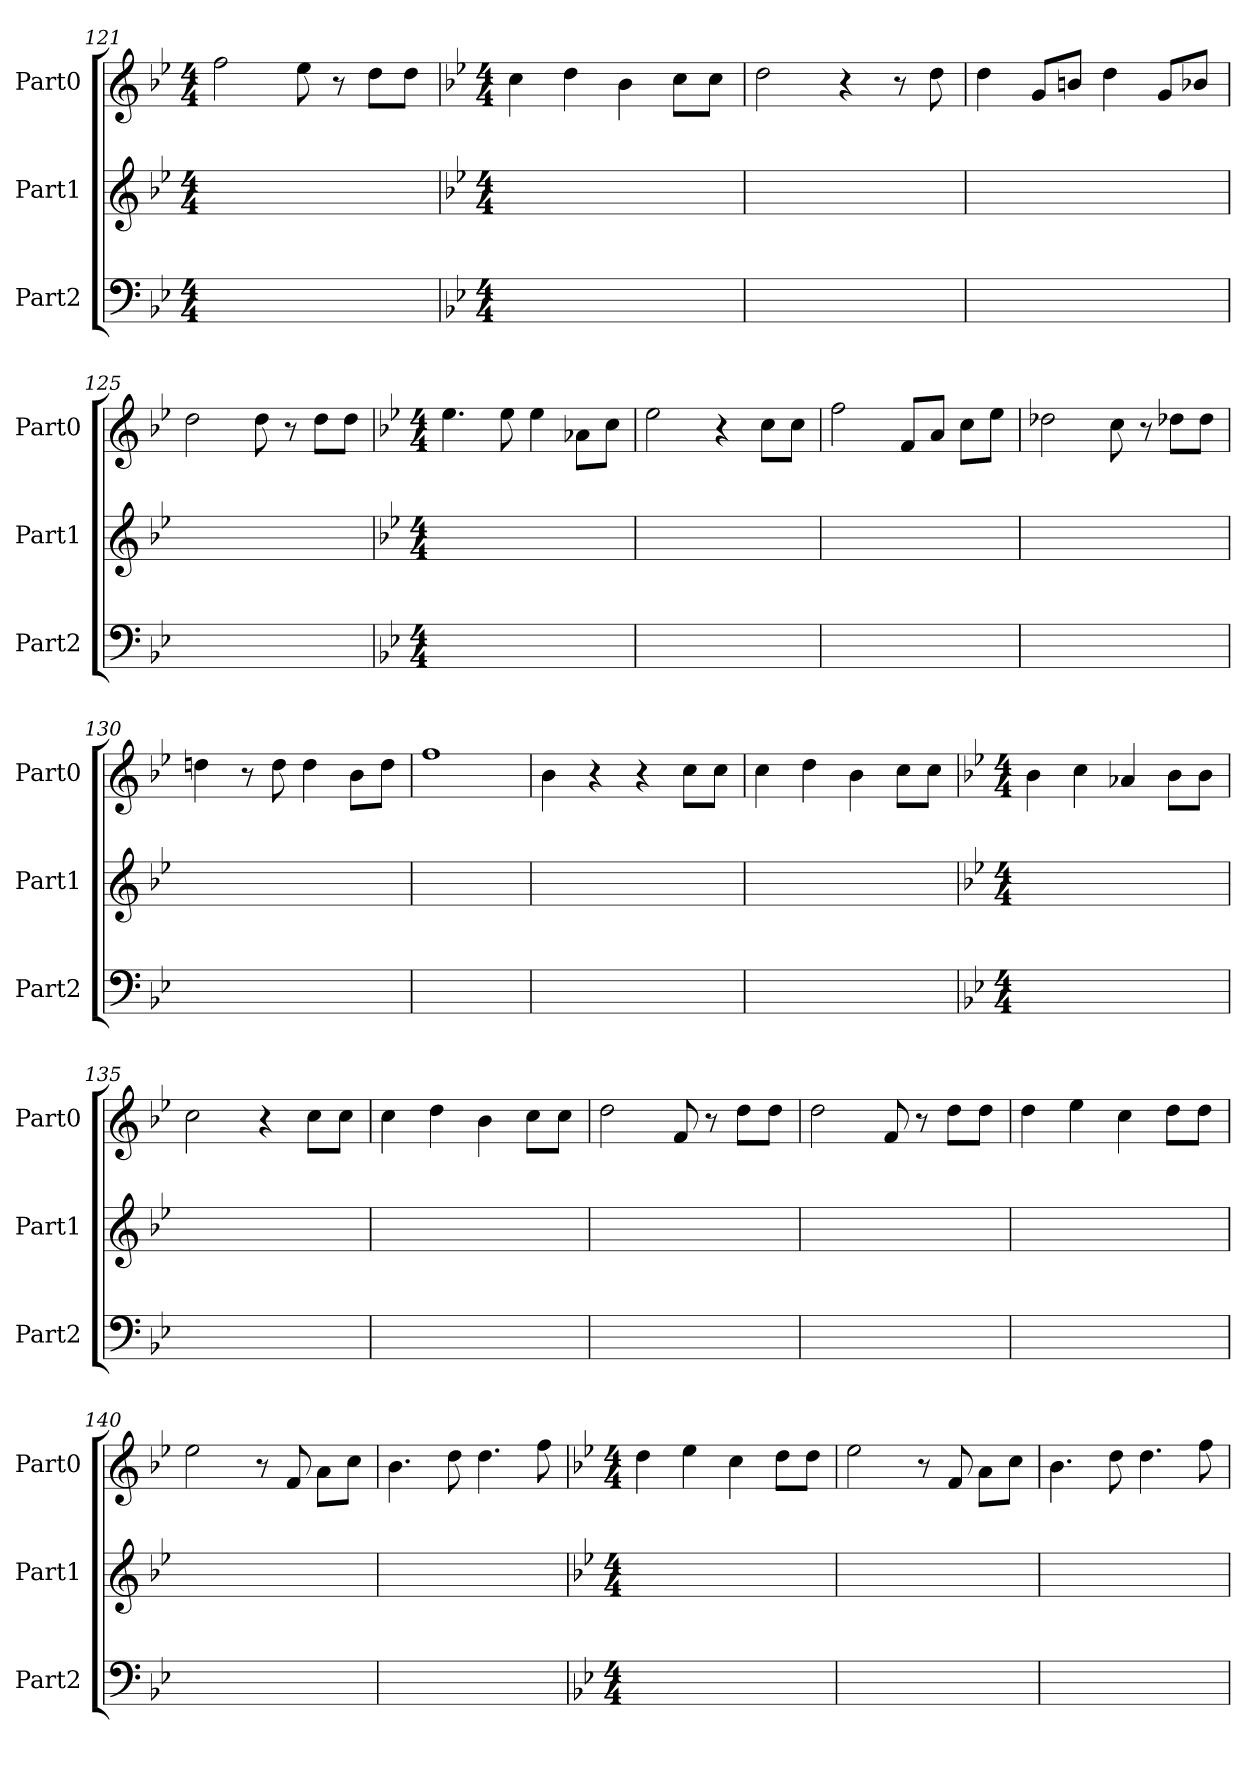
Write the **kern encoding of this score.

**kern	**kern	**kern
*part3	*part2	*part1
*staff3	*staff2	*staff1
*I"Part2	*I"Part1	*I"Part0
*I'Part2	*I'Part1	*I'Part0
*clefF4	*clefG2	*clefG2
*k[b-e-]	*k[b-e-]	*k[b-e-]
*M4/4	*M4/4	*M4/4
=121	=121	=121
1ryy	1ryy	2ff
.	.	8ee-
.	.	8r
.	.	8dd\L
.	.	8dd\J
!!LO:LB:g=z
=122	=122	=122
*k[b-e-]	*k[b-e-]	*k[b-e-]
*M4/4	*M4/4	*M4/4
1ryy	1ryy	4cc
.	.	4dd
.	.	4b-
.	.	8cc\L
.	.	8cc\J
=123	=123	=123
1ryy	1ryy	2dd
.	.	4r
.	.	8r
.	.	8dd
=124	=124	=124
1ryy	1ryy	4dd
.	.	8g/L
.	.	8bn/J
.	.	4dd
.	.	8g/L
.	.	8b-X/J
=125	=125	=125
1ryy	1ryy	2dd
.	.	8dd
.	.	8r
.	.	8dd\L
.	.	8dd\J
!!LO:PB:g=z
=126	=126	=126
*k[b-e-]	*k[b-e-]	*k[b-e-]
*M4/4	*M4/4	*M4/4
1ryy	1ryy	4.ee-
.	.	8ee-
.	.	4ee-
.	.	8a-X\L
.	.	8cc\J
=127	=127	=127
1ryy	1ryy	2ee-
.	.	4r
.	.	8cc\L
.	.	8cc\J
=128	=128	=128
1ryy	1ryy	2ff
.	.	8f/L
.	.	8a/J
.	.	8cc\L
.	.	8ee-\J
=129	=129	=129
1ryy	1ryy	2dd-X
.	.	8cc
.	.	8r
.	.	8dd-X\L
.	.	8dd-\J
=130	=130	=130
1ryy	1ryy	4ddn
.	.	8r
.	.	8dd
.	.	4dd
.	.	8b-\L
.	.	8dd\J
=131	=131	=131
1ryy	1ryy	1ff
=132	=132	=132
1ryy	1ryy	4b-
.	.	4r
.	.	4r
.	.	8cc\L
.	.	8cc\J
=133	=133	=133
1ryy	1ryy	4cc
.	.	4dd
.	.	4b-
.	.	8cc\L
.	.	8cc\J
!!LO:LB:g=z
=134	=134	=134
*k[b-e-]	*k[b-e-]	*k[b-e-]
*M4/4	*M4/4	*M4/4
1ryy	1ryy	4b-
.	.	4cc
.	.	4a-X
.	.	8b-\L
.	.	8b-\J
=135	=135	=135
1ryy	1ryy	2cc
.	.	4r
.	.	8cc\L
.	.	8cc\J
=136	=136	=136
1ryy	1ryy	4cc
.	.	4dd
.	.	4b-
.	.	8cc\L
.	.	8cc\J
=137	=137	=137
1ryy	1ryy	2dd
.	.	8f
.	.	8r
.	.	8dd\L
.	.	8dd\J
=138	=138	=138
1ryy	1ryy	2dd
.	.	8f
.	.	8r
.	.	8dd\L
.	.	8dd\J
=139	=139	=139
1ryy	1ryy	4dd
.	.	4ee-
.	.	4cc
.	.	8dd\L
.	.	8dd\J
=140	=140	=140
1ryy	1ryy	2ee-
.	.	8r
.	.	8f
.	.	8a\L
.	.	8cc\J
=141	=141	=141
1ryy	1ryy	4.b-
.	.	8dd
.	.	4.dd
.	.	8ff
!!LO:LB:g=z
=142	=142	=142
*k[b-e-]	*k[b-e-]	*k[b-e-]
*M4/4	*M4/4	*M4/4
1ryy	1ryy	4dd
.	.	4ee-
.	.	4cc
.	.	8dd\L
.	.	8dd\J
=143	=143	=143
1ryy	1ryy	2ee-
.	.	8r
.	.	8f
.	.	8a\L
.	.	8cc\J
=144	=144	=144
1ryy	1ryy	4.b-
.	.	8dd
.	.	4.dd
.	.	8ff
=	=	=
*-	*-	*-
